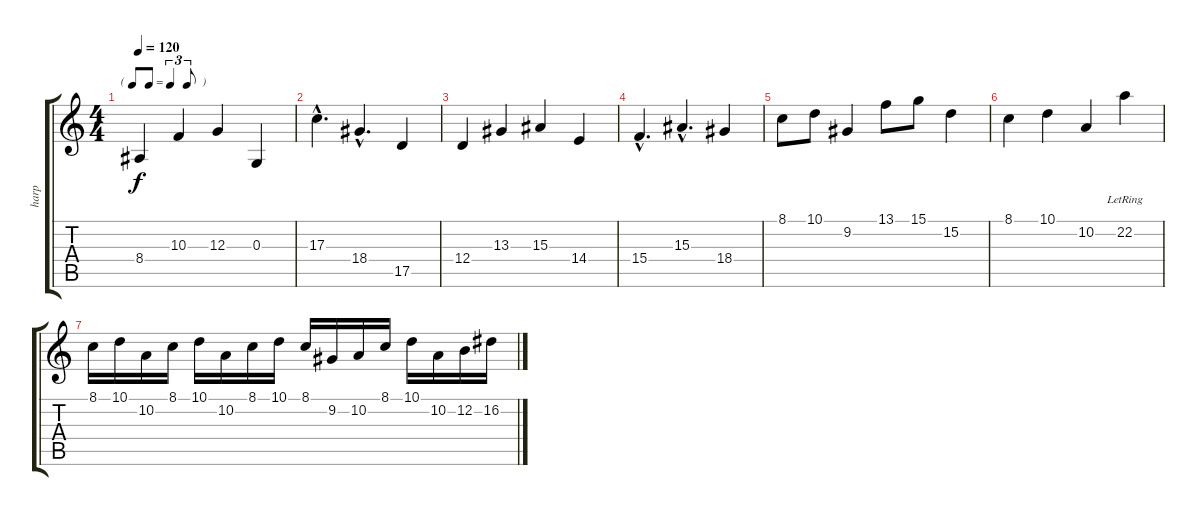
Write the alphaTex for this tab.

\track ("harp" "harp") {instrument orchestralharp}
\staff {score tabs}
\tuning (E4 B3 G3 D3 A2 E2) {hide}
\ts (4 4)
\tf triplet8th
\tempo 120
\clef g2
\ks c
8.4.4{dy f} 10.3.4 12.3.4 0.3.4 |
17.3{hac}.4{d} 18.4{hac}.4{d} 17.5.4 |
12.4.4 13.3.4 15.3.4 14.4.4 |
15.4{hac}.4{d} 15.3{hac}.4{d} 18.4.4 |
8.1.8 10.1.8 9.2.4 13.1.8 15.1.8 15.2.4 |
8.1.4 10.1.4 10.2.4 22.2{lr}.4 |
8.1.16 10.1.16 10.2.16 8.1.16 10.1.16 10.2.16 8.1.16 10.1.16 8.1.16 9.2.16 10.2.16 8.1.16 10.1.16 10.2.16 12.2.16 16.2.16
